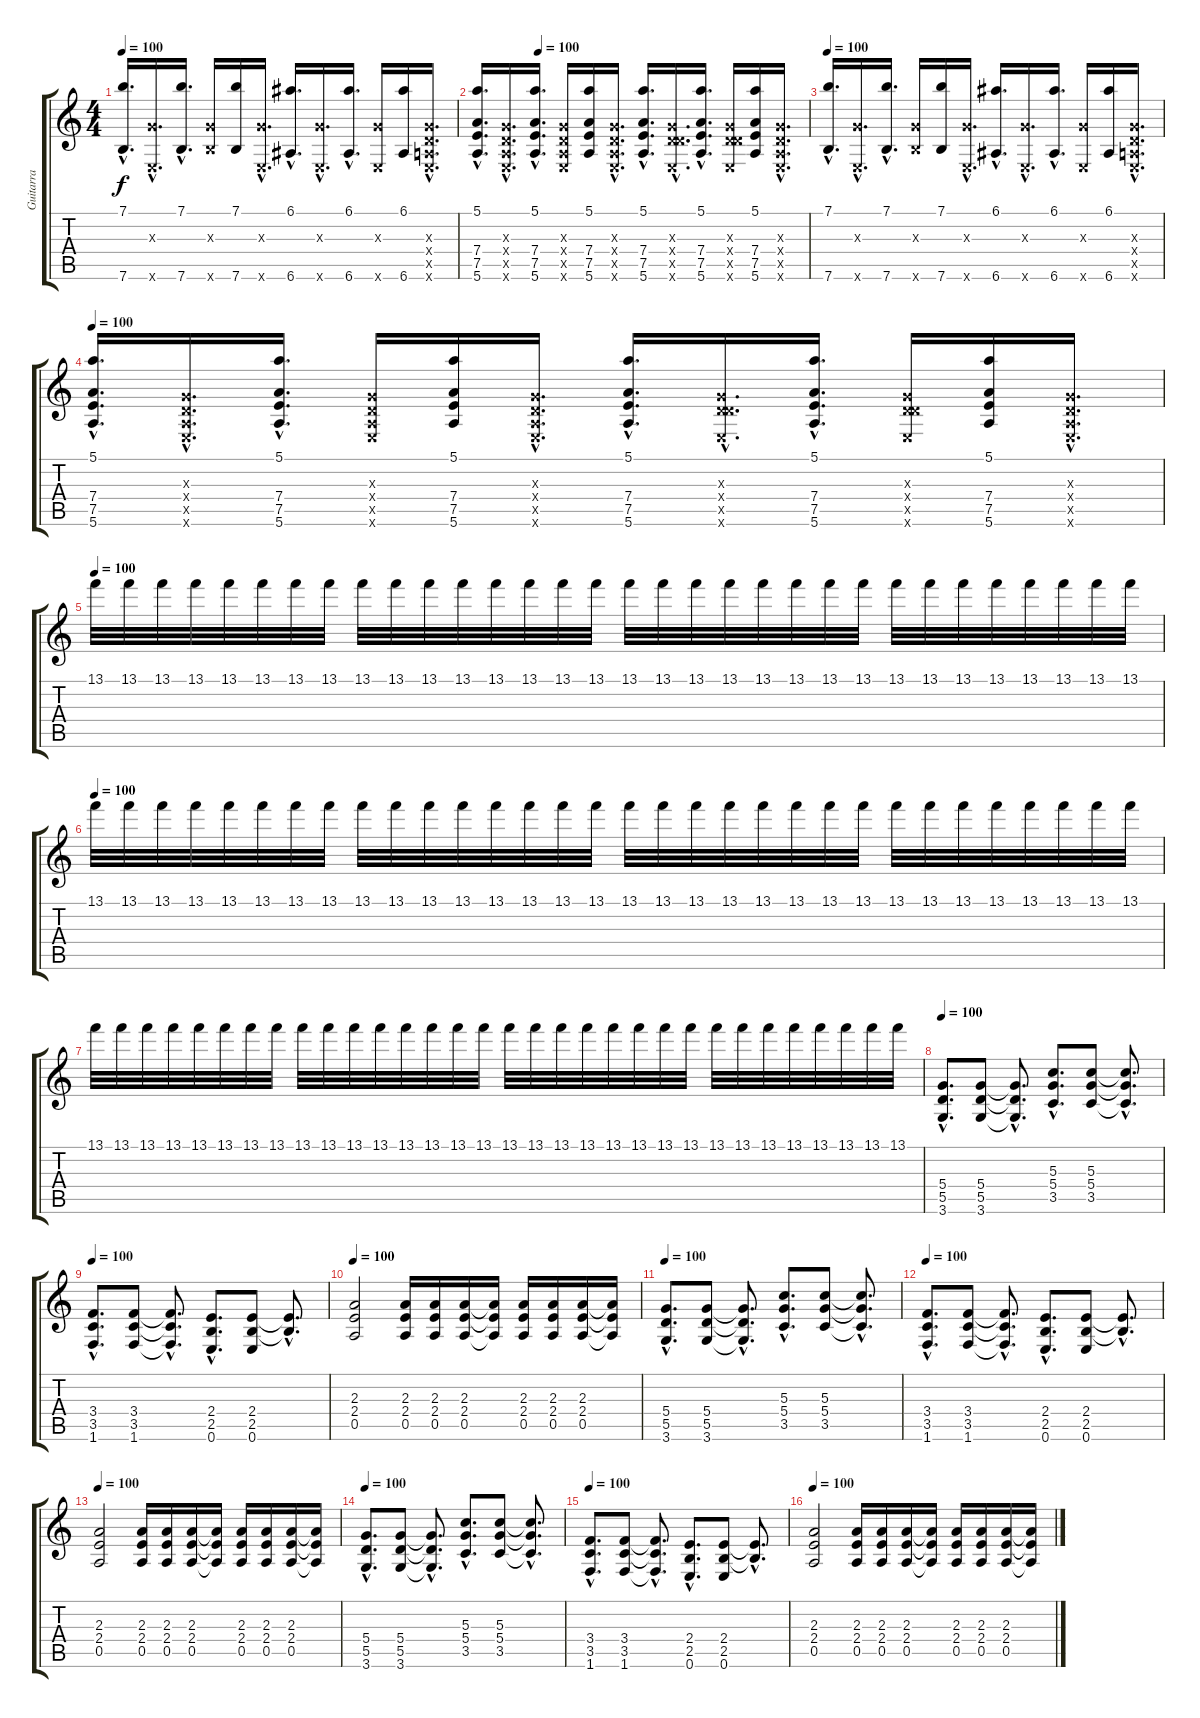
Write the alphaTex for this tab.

\track ("Guitarra" "Guitarra") {instrument distortionguitar}
\staff {score tabs}
\tuning (E4 B3 G3 D3 A2 E2) {hide}
\ts (4 4)
\tempo 100
\clef g2
\ks c
(7.1{hac} 7.6{hac}).16{d dy f} (0.3{hac x} 0.6{hac x}).16{d} (7.1{hac} 7.6{hac}).16{d} (0.3{x} 7.6{x}).16 (7.1 7.6).16 (0.3{hac x} 0.6{hac x}).16{d} (6.1{hac} 6.6{hac}).16{d} (0.3{hac x} 0.6{hac x}).16{d} (6.1{hac} 6.6{hac}).16{d} (0.3{x} 0.6{x}).16 (6.1 6.6).16 (0.3{hac x} 0.4{hac x} 0.5{hac x} 0.6{hac x}).16{d} |
\tempo (100 0.1875)
(5.1{hac} 7.4{hac} 7.5{hac} 5.6{hac}).16{d} (0.3{hac x} 0.4{hac x} 0.5{hac x} 0.6{hac x}).16{d} (5.1{hac} 7.4{hac} 7.5{hac} 5.6{hac}).16{d} (0.3{x} 0.4{x} 0.5{x} 0.6{x}).16 (5.1 7.4 7.5 5.6).16 (0.3{hac x} 0.4{hac x} 0.5{hac x} 0.6{hac x}).16{d} (5.1{hac} 7.4{hac} 7.5{hac} 5.6{hac}).16{d} (0.3{hac x} 0.4{hac x} 5.5{hac x} 0.6{hac x}).16{d} (5.1{hac} 7.4{hac} 7.5{hac} 5.6{hac}).16{d} (0.3{x} 0.4{x} 5.5{x} 0.6{x}).16 (5.1 7.4 7.5 5.6).16 (0.3{hac x} 0.4{hac x} 0.5{hac x} 0.6{hac x}).16{d} |
\tempo 100
(7.1{hac} 7.6{hac}).16{d} (0.3{hac x} 0.6{hac x}).16{d} (7.1{hac} 7.6{hac}).16{d} (0.3{x} 7.6{x}).16 (7.1 7.6).16 (0.3{hac x} 0.6{hac x}).16{d} (6.1{hac} 6.6{hac}).16{d} (0.3{hac x} 0.6{hac x}).16{d} (6.1{hac} 6.6{hac}).16{d} (0.3{x} 0.6{x}).16 (6.1 6.6).16 (0.3{hac x} 0.4{hac x} 0.5{hac x} 0.6{hac x}).16{d} |
\tempo 100
(5.1{hac} 7.4{hac} 7.5{hac} 5.6{hac}).16{d} (0.3{hac x} 0.4{hac x} 0.5{hac x} 0.6{hac x}).16{d} (5.1{hac} 7.4{hac} 7.5{hac} 5.6{hac}).16{d} (0.3{x} 0.4{x} 0.5{x} 0.6{x}).16 (5.1 7.4 7.5 5.6).16 (0.3{hac x} 0.4{hac x} 0.5{hac x} 0.6{hac x}).16{d} (5.1{hac} 7.4{hac} 7.5{hac} 5.6{hac}).16{d} (0.3{hac x} 0.4{hac x} 5.5{hac x} 0.6{hac x}).16{d} (5.1{hac} 7.4{hac} 7.5{hac} 5.6{hac}).16{d} (0.3{x} 0.4{x} 5.5{x} 0.6{x}).16 (5.1 7.4 7.5 5.6).16 (0.3{hac x} 0.4{hac x} 0.5{hac x} 0.6{hac x}).16{d} |
\tempo 100
13.1.32 13.1.32 13.1.32 13.1.32 13.1.32 13.1.32 13.1.32 13.1.32 13.1.32 13.1.32 13.1.32 13.1.32 13.1.32 13.1.32 13.1.32 13.1.32 13.1.32 13.1.32 13.1.32 13.1.32 13.1.32 13.1.32 13.1.32 13.1.32 13.1.32 13.1.32 13.1.32 13.1.32 13.1.32 13.1.32 13.1.32 13.1.32 |
\tempo 100
13.1.32 13.1.32 13.1.32 13.1.32 13.1.32 13.1.32 13.1.32 13.1.32 13.1.32 13.1.32 13.1.32 13.1.32 13.1.32 13.1.32 13.1.32 13.1.32 13.1.32 13.1.32 13.1.32 13.1.32 13.1.32 13.1.32 13.1.32 13.1.32 13.1.32 13.1.32 13.1.32 13.1.32 13.1.32 13.1.32 13.1.32 13.1.32 |
13.1.32 13.1.32 13.1.32 13.1.32 13.1.32 13.1.32 13.1.32 13.1.32 13.1.32 13.1.32 13.1.32 13.1.32 13.1.32 13.1.32 13.1.32 13.1.32 13.1.32 13.1.32 13.1.32 13.1.32 13.1.32 13.1.32 13.1.32 13.1.32 13.1.32 13.1.32 13.1.32 13.1.32 13.1.32 13.1.32 13.1.32 13.1.32 |
\tempo 100
(5.4{hac} 5.5{hac} 3.6{hac}).8{d} (5.4 5.5 3.6).8 (5.4{hac t} 5.5{hac t} 3.6{hac t}).8{d} (5.3{hac} 5.4{hac} 3.5{hac}).8{d} (5.3 5.4 3.5).8 (5.3{hac t} 5.4{hac t} 3.5{hac t}).8{d} |
\tempo 100
(3.4{hac} 3.5{hac} 1.6{hac}).8{d} (3.4 3.5 1.6).8 (3.4{hac t} 3.5{hac t} 1.6{hac t}).8{d} (2.4{hac} 2.5{hac} 0.6{hac}).8{d} (2.4 2.5 0.6).8 (2.4{hac t} 2.5{hac t}).8{d} |
\tempo 100
(2.3 2.4 0.5).2 (2.3 2.4 0.5).16 (2.3 2.4 0.5).16 (2.3 2.4 0.5).16 (2.3{t} 2.4{t} 0.5{t}).16 (2.3 2.4 0.5).16 (2.3 2.4 0.5).16 (2.3 2.4 0.5).16 (2.3{t} 2.4{t} 0.5{t}).16 |
\tempo 100
(5.4{hac} 5.5{hac} 3.6{hac}).8{d} (5.4 5.5 3.6).8 (5.4{hac t} 5.5{hac t} 3.6{hac t}).8{d} (5.3{hac} 5.4{hac} 3.5{hac}).8{d} (5.3 5.4 3.5).8 (5.3{hac t} 5.4{hac t} 3.5{hac t}).8{d} |
\tempo 100
(3.4{hac} 3.5{hac} 1.6{hac}).8{d} (3.4 3.5 1.6).8 (3.4{hac t} 3.5{hac t} 1.6{hac t}).8{d} (2.4{hac} 2.5{hac} 0.6{hac}).8{d} (2.4 2.5 0.6).8 (2.4{hac t} 2.5{hac t}).8{d} |
\tempo 100
(2.3 2.4 0.5).2 (2.3 2.4 0.5).16 (2.3 2.4 0.5).16 (2.3 2.4 0.5).16 (2.3{t} 2.4{t} 0.5{t}).16 (2.3 2.4 0.5).16 (2.3 2.4 0.5).16 (2.3 2.4 0.5).16 (2.3{t} 2.4{t} 0.5{t}).16 |
\tempo 100
(5.4{hac} 5.5{hac} 3.6{hac}).8{d} (5.4 5.5 3.6).8 (5.4{hac t} 5.5{hac t} 3.6{hac t}).8{d} (5.3{hac} 5.4{hac} 3.5{hac}).8{d} (5.3 5.4 3.5).8 (5.3{hac t} 5.4{hac t} 3.5{hac t}).8{d} |
\tempo 100
(3.4{hac} 3.5{hac} 1.6{hac}).8{d} (3.4 3.5 1.6).8 (3.4{hac t} 3.5{hac t} 1.6{hac t}).8{d} (2.4{hac} 2.5{hac} 0.6{hac}).8{d} (2.4 2.5 0.6).8 (2.4{hac t} 2.5{hac t}).8{d} |
\tempo 100
(2.3 2.4 0.5).2 (2.3 2.4 0.5).16 (2.3 2.4 0.5).16 (2.3 2.4 0.5).16 (2.3{t} 2.4{t} 0.5{t}).16 (2.3 2.4 0.5).16 (2.3 2.4 0.5).16 (2.3 2.4 0.5).16 (2.3{t} 2.4{t} 0.5{t}).16
